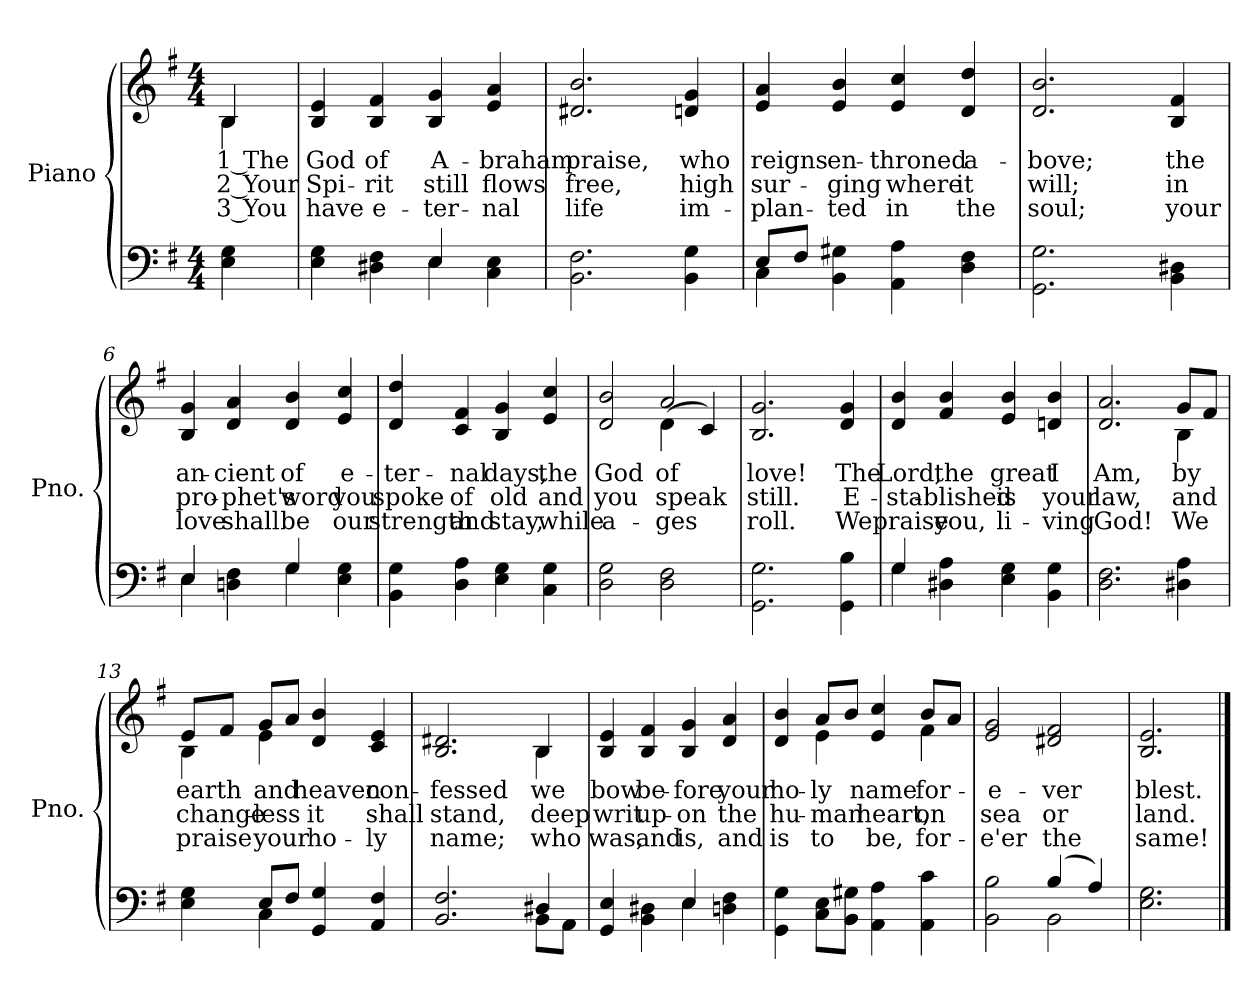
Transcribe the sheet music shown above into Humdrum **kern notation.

**kern	**kern	**text	**text	**text
*part2	*part1	*part1	*part1	*part1
*staff2	*staff1	*staff1	*staff1	*staff1
*I"Piano	*I"Piano	*	*	*
*I'Pno.	*I'Pno.	*	*	*
!!LO:PB:g=z
*clefF4	*clefG2	*	*	*
*k[f#]	*k[f#]	*	*	*
*G:	*G:	*	*	*
*M4/4	*M4/4	*	*	*
=	=	=	=	=
!	!	!LO:LY:b:color=#000000	!LO:LY:b:color=#000000	!LO:LY:b:color=#000000
*	*^	*	*	*
4Ei\ 4Gi	4Bi/	4Bi\	1 The	2 Your	3 You
=1	=1	=1	=1	=1	=1
*^	*	*	*	*	*
!	!	!	!	!LO:LY:b:color=#000000	!LO:LY:b:color=#000000	!LO:LY:b:color=#000000
*	*	*v	*v	*	*	*
4Ei\ 4Gi	2ryy	4Bi/ 4ei	God	Spi-	have
!	!	!	!LO:LY:b:color=#000000	!LO:LY:b:color=#000000	!LO:LY:b:color=#000000
4D#Xi\ 4F#i	.	4Bi/ 4f#i	of	-rit	e-
!	!	!	!LO:LY:b:color=#000000	!LO:LY:b:color=#000000	!LO:LY:b:color=#000000
4Ei/	4Ei\	4Bi/ 4gi	A-	still	-ter-
!	!	!	!LO:LY:b:color=#000000	!LO:LY:b:color=#000000	!LO:LY:b:color=#000000
4Ci\ 4Ei	4ryy	4ei/ 4ai	-braham	flows	-nal
=2	=2	=2	=2	=2	=2
!	!	!	!LO:LY:b:color=#000000	!LO:LY:b:color=#000000	!LO:LY:b:color=#000000
*v	*v	*	*	*	*
2.BBi\ 2.F#i	2.d#Xi/ 2.bi	praise,	free,	life
!	!	!LO:LY:b:color=#000000	!LO:LY:b:color=#000000	!LO:LY:b:color=#000000
4BBi\ 4Gi	4dni/ 4gi	who	high	im-
=3	=3	=3	=3	=3
*^	*	*	*	*
!	!	!	!LO:LY:b:color=#000000	!LO:LY:b:color=#000000	!LO:LY:b:color=#000000
8Ei/L	4Ci\	4ei/ 4ai	reigns	sur-	-plan-
8F#i/J	.	.	.	.	.
!	!	!	!LO:LY:b:color=#000000	!LO:LY:b:color=#000000	!LO:LY:b:color=#000000
4BBi\ 4G#Xi	2.ryy	4ei/ 4bi	en-	-ging	-ted
!	!	!	!LO:LY:b:color=#000000	!LO:LY:b:color=#000000	!LO:LY:b:color=#000000
4AAi\ 4Ai	.	4ei/ 4cci	-throned	where	in
!	!	!	!LO:LY:b:color=#000000	!LO:LY:b:color=#000000	!LO:LY:b:color=#000000
4Di\ 4F#i	.	4di/ 4ddi	a-	it	the
*v	*v	*	*	*	*
=4	=4	=4	=4	=4
!	!	!LO:LY:b:color=#000000	!LO:LY:b:color=#000000	!LO:LY:b:color=#000000
2.GGi\ 2.Gi	2.di/ 2.bi	-bove;	will;	soul;
!!LO:LB:g=z
=5-	=5-	=5-	=5-	=5-
!	!	!LO:LY:b:color=#000000	!LO:LY:b:color=#000000	!LO:LY:b:color=#000000
4BBi\ 4D#Xi	4Bi/ 4f#i	the	in	your
=6	=6	=6	=6	=6
*^	*	*	*	*
!	!	!	!LO:LY:b:color=#000000	!LO:LY:b:color=#000000	!LO:LY:b:color=#000000
4Ei/	4Ei\	4Bi/ 4gi	an-	pro-	love
!	!	!	!LO:LY:b:color=#000000	!LO:LY:b:color=#000000	!LO:LY:b:color=#000000
4Dni\ 4F#i	4ryy	4di/ 4ai	-cient	-phet's	shall
!	!	!	!LO:LY:b:color=#000000	!LO:LY:b:color=#000000	!LO:LY:b:color=#000000
4Gi/	4Gi\	4di/ 4bi	of	word	be
!	!	!	!LO:LY:b:color=#000000	!LO:LY:b:color=#000000	!LO:LY:b:color=#000000
4Ei\ 4Gi	4ryy	4ei/ 4cci	e-	you	our
=7	=7	=7	=7	=7	=7
!	!	!	!LO:LY:b:color=#000000	!LO:LY:b:color=#000000	!LO:LY:b:color=#000000
*v	*v	*	*	*	*
4BBi\ 4Gi	4di/ 4ddi	-ter-	spoke	strength
!	!	!LO:LY:b:color=#000000	!LO:LY:b:color=#000000	!LO:LY:b:color=#000000
4Di\ 4Ai	4ci/ 4f#i	-nal	of	and
!	!	!LO:LY:b:color=#000000	!LO:LY:b:color=#000000	!LO:LY:b:color=#000000
4Ei\ 4Gi	4Bi/ 4gi	days,	old	stay,
!	!	!LO:LY:b:color=#000000	!LO:LY:b:color=#000000	!LO:LY:b:color=#000000
4Ci\ 4Gi	4ei/ 4cci	the	and	while
=8	=8	=8	=8	=8
!	!	!LO:LY:b:color=#000000	!LO:LY:b:color=#000000	!LO:LY:b:color=#000000
*	*^	*	*	*
2Di\ 2Gi	2di/ 2bi	2ryy	God	you	a-
!	!	!	!LO:LY:b:color=#000000	!LO:LY:b:color=#000000	!LO:LY:b:color=#000000
2Di\ 2F#i	2ai/	(4di\	of	speak	-ges
.	.	4ci/)	.	.	.
=9	=9	=9	=9	=9	=9
!	!	!	!LO:LY:b:color=#000000	!LO:LY:b:color=#000000	!LO:LY:b:color=#000000
*	*v	*v	*	*	*
2.GGi\ 2.Gi	2.Bi/ 2.gi	love!	still.	roll.
!!LO:LB:g=z
=10-	=10-	=10-	=10-	=10-
!	!	!LO:LY:b:color=#000000	!LO:LY:b:color=#000000	!LO:LY:b:color=#000000
4GGi\ 4Bi	4di/ 4gi	The	E-	We
=11	=11	=11	=11	=11
*^	*	*	*	*
!	!	!	!LO:LY:b:color=#000000	!LO:LY:b:color=#000000	!LO:LY:b:color=#000000
4Gi/	4Gi\	4di/ 4bi	Lord,	-sta-	praise
!	!	!	!LO:LY:b:color=#000000	!LO:LY:b:color=#000000	!LO:LY:b:color=#000000
4D#Xi\ 4Ai	2.ryy	4f#i/ 4bi	the	-blished	you,
!	!	!	!LO:LY:b:color=#000000	!LO:LY:b:color=#000000	!LO:LY:b:color=#000000
4Ei\ 4Gi	.	4ei/ 4bi	great	is	li-
!	!	!	!LO:LY:b:color=#000000	!LO:LY:b:color=#000000	!LO:LY:b:color=#000000
4BBi\ 4Gi	.	4dni/ 4bi	I	your	-ving
*v	*v	*	*	*	*
=12	=12	=12	=12	=12
!	!	!LO:LY:b:color=#000000	!LO:LY:b:color=#000000	!LO:LY:b:color=#000000
*	*^	*	*	*
2.Di\ 2.F#i	2.di/ 2.ai	2.ryy	Am,	law,	God!
!	!	!	!LO:LY:b:color=#000000	!LO:LY:b:color=#000000	!LO:LY:b:color=#000000
4D#Xi\ 4Ai	8gi/L	4Bi\	by	and	We
.	8f#i/J	.	.	.	.
=13	=13	=13	=13	=13	=13
*^	*	*	*	*	*
!	!	!	!	!LO:LY:b:color=#000000	!LO:LY:b:color=#000000	!LO:LY:b:color=#000000
4Ei\ 4Gi	4ryy	8ei/L	4Bi\	earth	change-	praise
.	.	8f#i/J	.	.	.	.
!	!	!	!	!LO:LY:b:color=#000000	!LO:LY:b:color=#000000	!LO:LY:b:color=#000000
8Ei/L	4Ci\	8gi/L	4ei\	and	-less	your
8F#i/J	.	8ai/J	.	.	.	.
!	!	!	!	!LO:LY:b:color=#000000	!LO:LY:b:color=#000000	!LO:LY:b:color=#000000
4GGi/ 4Gi	2ryy	4di/ 4bi	2ryy	heaven	it	ho-
!	!	!	!	!LO:LY:b:color=#000000	!LO:LY:b:color=#000000	!LO:LY:b:color=#000000
4AAi/ 4F#i	.	4ci/ 4ei	.	con-	shall	-ly
*v	*v	*	*	*	*	*
*	*v	*v	*	*	*
=14	=14	=14	=14	=14
!	!	!LO:LY:b:color=#000000	!LO:LY:b:color=#000000	!LO:LY:b:color=#000000
2.BBi/ 2.F#i	2.Bi/ 2.d#Xi	-fessed	stand,	name;
!!LO:LB:g=z
=15-	=15-	=15-	=15-	=15-
*^	*	*	*	*
!	!	!	!LO:LY:b:color=#000000	!LO:LY:b:color=#000000	!LO:LY:b:color=#000000
*	*	*^	*	*	*
4D#Xi/	8BBi\L	4Bi/	4Bi\	we	deep	who
.	8AAi\J	.	.	.	.	.
*	*	*v	*v	*	*	*
=16	=16	=16	=16	=16	=16
!	!	!	!LO:LY:b:color=#000000	!LO:LY:b:color=#000000	!LO:LY:b:color=#000000
4GGi/ 4Ei	2ryy	4Bi/ 4ei	bow	writ	was,
!	!	!	!LO:LY:b:color=#000000	!LO:LY:b:color=#000000	!LO:LY:b:color=#000000
4BBi\ 4D#Xi	.	4Bi/ 4f#i	be-	up-	and
!	!	!	!LO:LY:b:color=#000000	!LO:LY:b:color=#000000	!LO:LY:b:color=#000000
4Ei/	4Ei\	4Bi/ 4gi	-fore	-on	is,
!	!	!	!LO:LY:b:color=#000000	!LO:LY:b:color=#000000	!LO:LY:b:color=#000000
4Dni\ 4F#i	4ryy	4di/ 4ai	your	the	and
=17	=17	=17	=17	=17	=17
!	!	!	!LO:LY:b:color=#000000	!LO:LY:b:color=#000000	!LO:LY:b:color=#000000
*v	*v	*^	*	*	*
4GGi\ 4Gi	4di/ 4bi	4ryy	ho-	hu-	is
!	!	!	!LO:LY:b:color=#000000	!LO:LY:b:color=#000000	!LO:LY:b:color=#000000
8Ci\ 8EiL	8ai/L	4ei\	-ly	-man	to
8BBi\ 8G#XiJ	8bi/J	.	.	.	.
!	!	!	!LO:LY:b:color=#000000	!LO:LY:b:color=#000000	!LO:LY:b:color=#000000
4AAi\ 4Ai	4ei/ 4cci	4ryy	name	heart,	be,
!	!	!	!LO:LY:b:color=#000000	!LO:LY:b:color=#000000	!LO:LY:b:color=#000000
4AAi\ 4ci	8bi/L	4f#i\	for-	on	for-
.	8ai/J	.	.	.	.
*	*v	*v	*	*	*
=18	=18	=18	=18	=18
*^	*	*	*	*
!	!	!	!LO:LY:b:color=#000000	!LO:LY:b:color=#000000	!LO:LY:b:color=#000000
2BBi\ 2Bi	2ryy	2ei/ 2gi	-e-	sea	-e'er
!	!	!	!LO:LY:b:color=#000000	!LO:LY:b:color=#000000	!LO:LY:b:color=#000000
(4Bi/	2BBi\	2d#Xi/ 2f#i	-ver	or	the
4Ai/)	.	.	.	.	.
*v	*v	*	*	*	*
=19	=19	=19	=19	=19
!	!	!LO:LY:b:color=#000000	!LO:LY:b:color=#000000	!LO:LY:b:color=#000000
2.Ei\ 2.Gi	2.Bi/ 2.ei	blest.	land.	same!
==	==	==	==	==
*-	*-	*-	*-	*-
